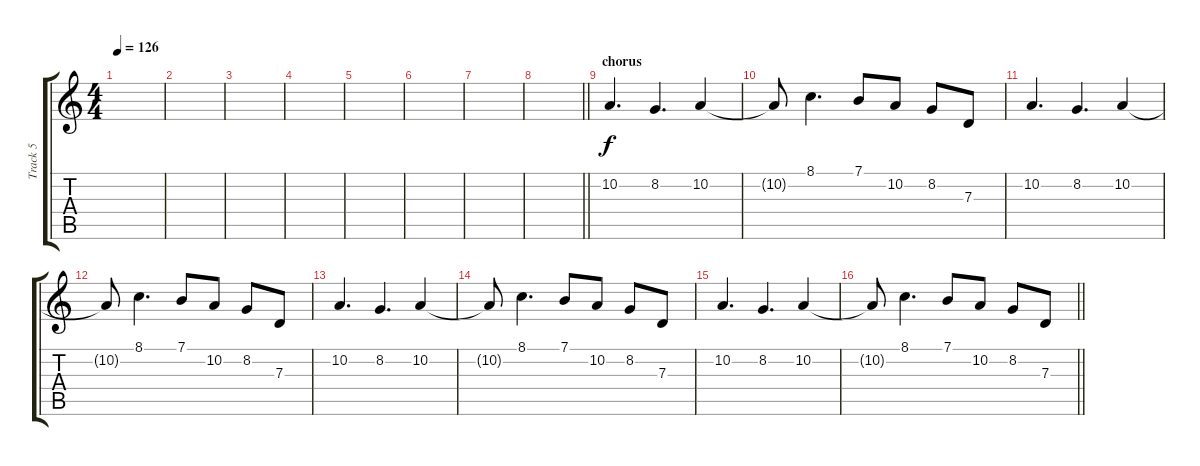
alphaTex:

\track ("Track 5" "Track 5") {instrument synthstrings1}
\staff {score tabs}
\tuning (E4 B3 G3 D3 A2 E2) {hide}
\ts (4 4)
\tempo 126
\clef g2
\ks c
|
|
|
|
|
|
|
\barLineRight lightlight
|
\section ("" "chorus")
10.2.4{d} 8.2.4{d} 10.2.4 |
10.2{t}.8 8.1.4{d} 7.1.8 10.2.8 8.2.8 7.3.8 |
10.2.4{d} 8.2.4{d} 10.2.4 |
10.2{t}.8 8.1.4{d} 7.1.8 10.2.8 8.2.8 7.3.8 |
10.2.4{d} 8.2.4{d} 10.2.4 |
10.2{t}.8 8.1.4{d} 7.1.8 10.2.8 8.2.8 7.3.8 |
10.2.4{d} 8.2.4{d} 10.2.4 |
\barLineRight lightlight
10.2{t}.8 8.1.4{d} 7.1.8 10.2.8 8.2.8 7.3.8
